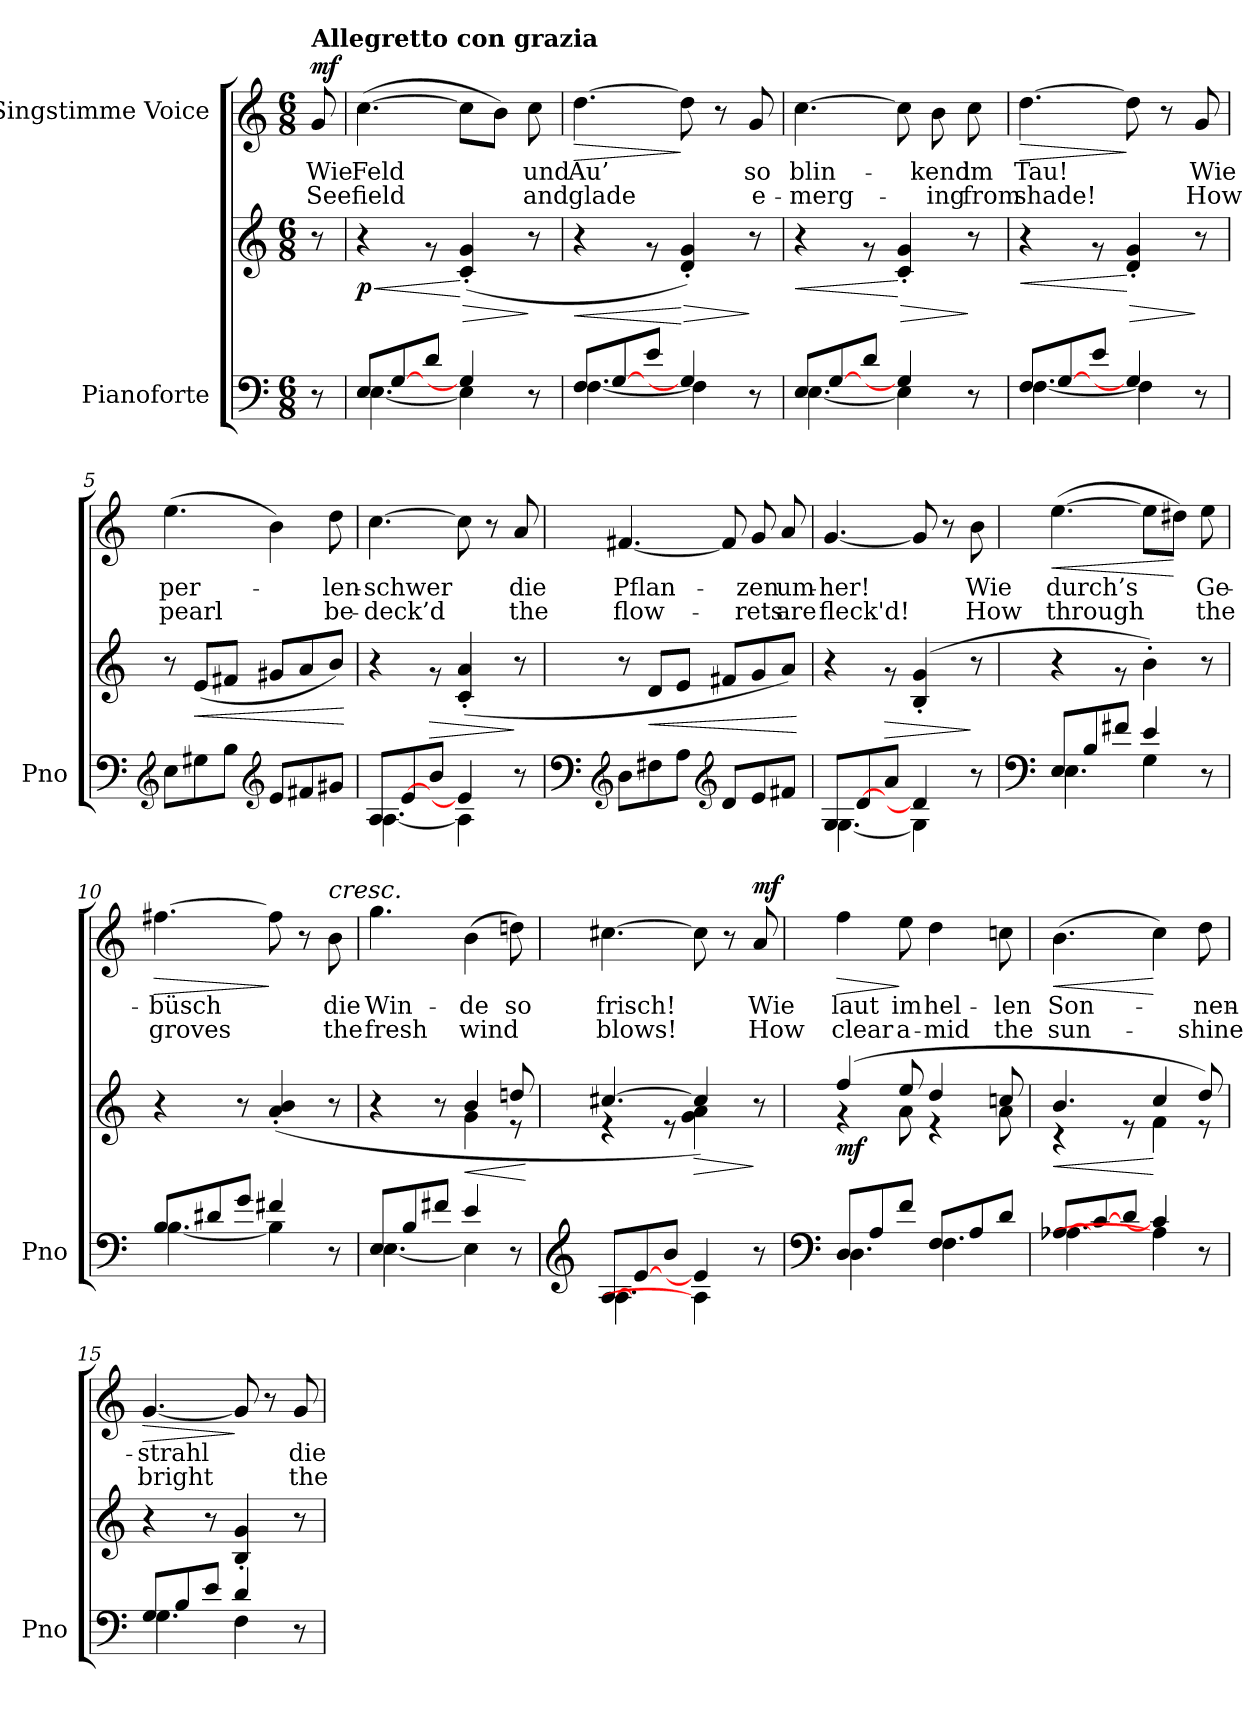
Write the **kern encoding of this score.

**kern	**kern	**dynam	**kern	**text	**text	**dynam
*part2	*part2	*part2	*part1	*part1	*part1	*part1
*staff3	*staff2	*staff2/3	*staff1	*staff1	*staff1	*staff1
*I"Pianoforte	*	*	*I"Singstimme Voice	*	*	*
*I'Pno	*	*	*	*	*	*
*clefF4	*clefG2	*	*clefG2	*	*	*
*k[]	*k[]	*	*k[]	*	*	*
*M6/8	*M6/8	*	*M6/8	*	*	*
=	=	=	=	=	=	=
!	!	!	!LO:TX:a:B:t=Allegretto con grazia	!	!	!
!	!	!	!	!LO:LY:b	!LO:LY:b	!LO:DY:a
8r	8r	.	8g/	Wie	See	mf
=1	=1	=1	=1	=1	=1	=1
!LO:N:head=solid	!	!LO:HP:b	!	!LO:LY:b	!LO:LY:b	!
*^	*	*	*	*	*	*
!	!	!	!LO:DY:n=1:b	!	!	!	!
(>8E/L	[4.E\	4r	< p	(>[4.cc\	Feld	field	.
[8G/	.	.	.	.	.	.	.
8d/J	.	8rg	.	.	.	.	.
!	!	!	!LO:HP:n=1:b	!	!	!	!
4G/]	4E\]	(4c/' 4g/'	[ >	8cc\L]	.	.	.
.	.	.	.	8b\J)	.	.	.
!	!	!	!	!	!LO:LY:b	!LO:LY:b	!
8r	8ryy	8r	]	8cc\	und	and	.
=2	=2	=2	=2	=2	=2	=2	=2
!LO:N:head=solid	!	!	!LO:HP:b	!	!LO:LY:b	!LO:LY:b	!LO:HP:b
(>8F/L	[4.F\	4r	<	[4.dd\	Au’	glade	>
[8G/	.	.	.	.	.	.	.
8e/J	.	8rg	.	.	.	.	.
!	!	!	!LO:HP:n=1:b	!	!	!	!
4G/]	4F\]	4d/' 4g/')	[ >	8dd\]	.	.	]
.	.	.	.	8r	.	.	.
!	!	!	!	!	!LO:LY:b	!LO:LY:b	!
8r	8ryy	8r	]	8g/	so	e-	.
=3	=3	=3	=3	=3	=3	=3	=3
!LO:N:head=solid	!	!	!LO:HP:b	!	!LO:LY:b	!LO:LY:b	!
(>8E/L	[4.E\	4r	<	[4.cc\	blin-	-merg-	.
[8G/	.	.	.	.	.	.	.
8d/J	.	8rg	.	.	.	.	.
!	!	!	!LO:HP:n=1:b	!	!	!	!
4G/]	4E\]	4c/' 4g/')	[ >	8cc\]	.	.	.
!	!	!	!	!	!LO:LY:b	!LO:LY:b	!
.	.	.	.	8b\	-kend	-ing	.
!	!	!	!	!	!LO:LY:b	!LO:LY:b	!
8r	8ryy	8r	]	8cc\	im	from	.
=4	=4	=4	=4	=4	=4	=4	=4
!LO:N:head=solid	!	!	!LO:HP:b	!	!LO:LY:b	!LO:LY:b	!LO:HP:b
(<8F/L	[4.F\	4r	<	[4.dd\	Tau!	shade!	>
[8G/	.	.	.	.	.	.	.
8e/J	.	8rg	.	.	.	.	.
!	!	!	!LO:HP:n=1:b	!	!	!	!
4G/]	4F\]	4d/' 4g/')	[ >	8dd\]	.	.	]
.	.	.	.	8r	.	.	.
!	!	!	!	!	!LO:LY:b	!LO:LY:b	!
8r	8ryy	8r	]	8g/	Wie	How	.
!!LO:LB:g=z
=5	=5	=5	=5	=5	=5	=5	=5
!	!	!	!	!	!LO:LY:b	!LO:LY:b	!
*v	*v	*	*	*	*	*	*
8E\L	8r	.	(>4.ee\	per-	pearl	.
!	!	!LO:HP:b	!	!	!	!
8G#X\	(<8e/L	<	.	.	.	.
8B\J	8f#X/J	.	.	.	.	.
*clefG2	*	*	*	*	*	*
8e/L	8g#X/L	.	4b\)	.	.	.
8f#X/	8a/	.	.	.	.	.
!	!	!	!	!LO:LY:b	!LO:LY:b	!
8g#X/J	8b/J))	.	8dd\	-len-	be-	.
.	.	[	.	.	.	.
=6	=6	=6	=6	=6	=6	=6
!LO:N:head=solid	!	!	!	!LO:LY:b	!LO:LY:b	!
*^	*	*	*	*	*	*
(<8A/L	[4.A\	4r	.	[4.cc\	-schwer	-deck’d	.
[8e/	.	.	.	.	.	.	.
!	!	!	!LO:HP:b	!	!	!	!
8b/J	.	8rg	>	.	.	.	.
4e/]	4A\]	(4c/' 4a/'	.	8cc\]	.	.	.
.	.	.	.	8r	.	.	.
!	!	!	!	!	!LO:LY:b	!LO:LY:b	!
8r	8ryy	8r	]	8a/	die	the	.
*v	*v	*	*	*	*	*	*
=7	=7	=7	=7	=7	=7	=7
*clefF4	*	*	*	*	*	*
*^	*	*	*	*	*	*
!	!	!	!	!	!LO:LY:b	!LO:LY:b	!
*v	*v	*	*	*	*	*	*
8D\L	8r	.	[4.f#X/	Pflan-	flow-	.
!	!	!LO:HP:b	!	!	!	!
8F#X\	8d/L	<	.	.	.	.
8A\J	8e/J	.	.	.	.	.
*clefG2	*	*	*	*	*	*
8d/L	8f#X/L	.	8f#/]	.	.	.
!	!	!	!	!LO:LY:b	!LO:LY:b	!
8e/	8g/	.	8g/	-zen	-rets	.
!	!	!	!	!LO:LY:b	!LO:LY:b	!
8f#X/J	8a/J)	.	8a/	um-	are	.
.	.	[	.	.	.	.
=8	=8	=8	=8	=8	=8	=8
!LO:N:head=solid	!	!	!	!LO:LY:b	!LO:LY:b	!
*^	*	*	*	*	*	*
(>8G/L	[4.G\	4r	.	[4.g/	-her!	fleck'd!	.
[8d/	.	.	.	.	.	.	.
!	!	!	!LO:HP:b	!	!	!	!
8a/J	.	8rg	>	.	.	.	.
4d/]	4G\]	(4B/' 4g/'	.	8g/]	.	.	.
.	.	.	.	8r	.	.	.
!	!	!	!	!	!LO:LY:b	!LO:LY:b	!
8r	8ryy	8r	]	8b\	Wie	How	.
=9	=9	=9	=9	=9	=9	=9	=9
*clefF4	*	*	*	*	*	*	*
!LO:N:head=solid	!	!	!	!	!LO:LY:b	!LO:LY:b	!LO:HP:b
8E/L	4.E\	4r	.	(>[4.ee\	durch’s	through	<
8B/	.	.	.	.	.	.	.
8f#X/J	.	8rg	.	.	.	.	.
4e/	4G\	4b'\)	.	8ee\L]	.	.	.
.	.	.	.	8dd#X\J)	.	.	[
!	!	!	!	!	!LO:LY:b	!LO:LY:b	!
8r	8ryy	8r	.	8ee\	Ge-	the	.
!!LO:LB:g=z
=10	=10	=10	=10	=10	=10	=10	=10
!LO:N:head=solid	!	!	!	!	!LO:LY:b	!LO:LY:b	!LO:HP:b
(>8B/L	[4.B\	4r	.	[4.ff#X\	-büsch	groves	>
8d#X/	.	.	.	.	.	.	.
8g/J	.	8r	.	.	.	.	.
4f#X/	4B\]	(4a/' 4b/'	.	8ff#\]	.	.	]
.	.	.	.	8r	.	.	.
!	!	!	!	!LO:TX:a:i:t=cresc.	!	!	!
!	!	!	!	!	!LO:LY:b	!LO:LY:b	!
8r	8ryy	8r	.	8b\	die	the	.
=11	=11	=11	=11	=11	=11	=11	=11
!	!	!LO:TX:b:i:t=cresc.	!	!	!	!	!
!LO:N:head=solid	!	!	!	!	!LO:LY:b	!LO:LY:b	!
*	*	*^	*	*	*	*	*
8E/L	[4.E\	4r	4ryy	.	4.gg\	Win-	fresh	.
8B/	.	.	.	.	.	.	.	.
8f#X/J	.	8r	8ryy	.	.	.	.	.
!	!	!	!	!LO:HP:b	!	!LO:LY:b	!LO:LY:b	!
4e/	4E\]	4b/	4g\	<	(>4b\	-de	wind	.
!	!	!	!	!	!	!LO:LY:b	!	!
8r	8ryy	8ddn/	8r	.	8ddn\)	so	.	.
*v	*v	*	*	*	*	*	*	*
*	*v	*v	*	*	*	*	*
.	.	[	.	.	.	.
=12	=12	=12	=12	=12	=12	=12
*clefG2	*	*	*	*	*	*
!LO:N:head=solid	!	!	!	!LO:LY:b	!LO:LY:b	!
*^	*^	*	*	*	*	*
[8A/L	4.A\	[4.cc#X/	4r	.	[4.cc#X\	frisch!	blows!	.
[8e/	.	.	.	.	.	.	.	.
8b/J	.	.	8r	.	.	.	.	.
!	!	!	!	!LO:HP:b	!	!	!	!
4e/]	4A\]	4cc#/])	4g\ 4a\	>	8cc#\]	.	.	.
.	.	.	.	.	8r	.	.	.
!	!	!	!	!	!	!LO:LY:b	!LO:LY:b	!LO:DY:a
8r	8ryy	8r	8ryy	]	8a/	Wie	How	mf
=13	=13	=13	=13	=13	=13	=13	=13	=13
*clefF4	*	*	*	*	*	*	*	*
!LO:N:head=solid	!	!	!	!LO:DY:b	!	!LO:LY:b	!LO:LY:b	!LO:HP:b
8D/L	4.D\	(>4ff/	4r	mf	4ff\	laut	clear	>
8A/	.	.	.	.	.	.	.	.
!	!	!	!	!	!	!LO:LY:b	!LO:LY:b	!
8f/J	.	8ee/	8a\	.	8ee\	im	a-	]
!LO:N:head=solid	!	!	!	!	!	!LO:LY:b	!LO:LY:b	!
8F/L	4.F\	4dd/	4r	.	4dd\	hel-	-mid	.
8A/	.	.	.	.	.	.	.	.
!	!	!	!	!	!	!LO:LY:b	!LO:LY:b	!
8d/J	.	8ccn/	8a\	.	8ccn\	-len	the	.
=14	=14	=14	=14	=14	=14	=14	=14	=14
!LO:N:head=solid	!	!	!	!LO:HP:b	!	!LO:LY:b	!LO:LY:b	!LO:HP:b
[8A-X/L	4.A-\	4.b/	4r	<	(>4.b\	Son-	sun-	<
[8c/	.	.	.	.	.	.	.	.
8d/J	.	.	8r	.	.	.	.	.
4c/]	4A-\]	4cc/	4f\	[	4cc\)	.	.	[
!	!	!	!	!	!	!LO:LY:b	!LO:LY:b	!
8r	8ryy	8dd/)	8r	.	8dd\	-nen-	-shine	.
=15	=15	=15	=15	=15	=15	=15	=15	=15
!LO:N:head=solid	!	!	!	!	!	!LO:LY:b	!LO:LY:b	!LO:HP:b
*	*	*v	*v	*	*	*	*	*
8G/L	4.G\	4r	.	[4.g/	-strahl	bright	>
8B/	.	.	.	.	.	.	.
8e/J	.	8r	.	.	.	.	.
4d/	4F\	(4B/' 4g/'	.	8g/]	.	.	]
.	.	.	.	8r	.	.	.
!	!	!	!	!	!LO:LY:b	!LO:LY:b	!
8r	8ryy	8r	.	8g/	die	the	.
*v	*v	*	*	*	*	*	*
=	=	=	=	=	=	=
*-	*-	*-	*-	*-	*-	*-
